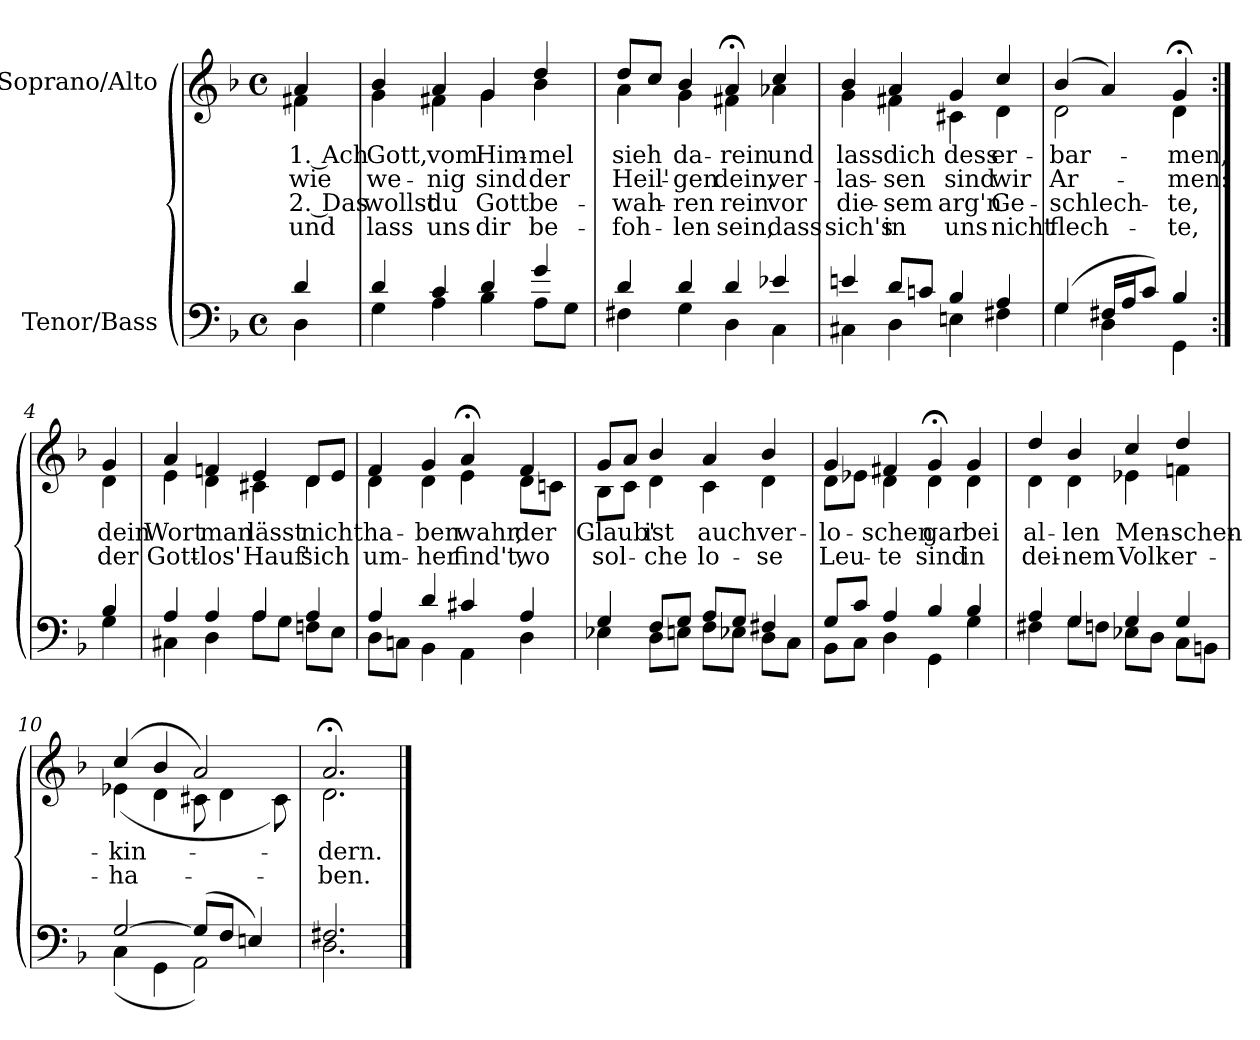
**kern	**kern	**text	**text	**text	**text
*part2	*part1	*part1	*part1	*part1	*part1
*staff2	*staff1	*staff1	*staff1	*staff1	*staff1
*I"Tenor/Bass	*I"Soprano/Alto	*	*	*	*
*clefF4	*clefG2	*	*	*	*
*k[b-]	*k[b-]	*	*	*	*
*M4/4	*M4/4	*	*	*	*
*met(c)	*met(c)	*	*	*	*
=	=	=	=	=	=
*^	*	*	*	*	*
!	!	!	!LO:LY:b	!LO:LY:b	!LO:LY:b	!LO:LY:b
*	*	*^	*	*	*	*
4d/	4D\	4a/	4f#X\	1. Ach	wie	2. Das	und
=1	=1	=1	=1	=1	=1	=1	=1
!	!	!	!	!LO:LY:b	!LO:LY:b	!LO:LY:b	!LO:LY:b
4d/	4G\	4b-/	4g\	Gott,	we-	wollst	lass
!	!	!	!	!LO:LY:b	!LO:LY:b	!LO:LY:b	!LO:LY:b
4c/	4A\	4a/	4f#X\	vom	-nig	du	uns
!	!	!	!	!LO:LY:b	!LO:LY:b	!LO:LY:b	!LO:LY:b
4d/	4B-\	4g/	4g\	Him-	sind	Gott	dir
!	!	!	!	!LO:LY:b	!LO:LY:b	!LO:LY:b	!LO:LY:b
4g/	8A\L	4dd/	4b-\	-mel	der	be-	be-
.	8G\J	.	.	.	.	.	.
=2	=2	=2	=2	=2	=2	=2	=2
!	!	!	!	!LO:LY:b	!LO:LY:b	!LO:LY:b	!LO:LY:b
4d/	4F#X\	8dd/L	4a\	sieh	Heil'-	-wah-	-foh-
.	.	8cc/J	.	.	.	.	.
!	!	!	!	!LO:LY:b	!LO:LY:b	!LO:LY:b	!LO:LY:b
4d/	4G\	4b-/	4g\	da-	-gen	-ren	-len
!	!	!	!	!LO:LY:b	!LO:LY:b	!LO:LY:b	!LO:LY:b
4d/	4D\	4a;</	4f#X\	-rein	dein,	rein	sein,
!	!	!	!	!LO:LY:b	!LO:LY:b	!LO:LY:b	!LO:LY:b
4e-X/	4C\	4cc/	4a-X\	und	ver-	vor	dass
=3	=3	=3	=3	=3	=3	=3	=3
!	!	!	!	!LO:LY:b	!LO:LY:b	!LO:LY:b	!LO:LY:b
4en/	4C#X\	4b-/	4g\	lass	-las-	die-	sich's
!	!	!	!	!LO:LY:b	!LO:LY:b	!LO:LY:b	!LO:LY:b
8d/L	4D\	4a/	4f#X\	dich	-sen	-sem	in
8cn/J	.	.	.	.	.	.	.
!	!	!	!	!LO:LY:b	!LO:LY:b	!LO:LY:b	!LO:LY:b
4B-/	4En\	4g/	4c#X\	dess	sind	arg'n	uns
!	!	!	!	!LO:LY:b	!LO:LY:b	!LO:LY:b	!LO:LY:b
4A/	4F#X\	4cc/	4d\	er-	wir	Ge-	nicht
=4	=4	=4	=4	=4	=4	=4	=4
!	!	!	!	!LO:LY:b	!LO:LY:b	!LO:LY:b	!LO:LY:b
(4G/	4G\	(4b-/	2d\	-bar-	Ar-	-schlech-	flech-
16F#X/LL	4D\	4a/)	.	.	.	.	.
16A/J	.	.	.	.	.	.	.
8c/J)	.	.	.	.	.	.	.
!	!	!	!	!LO:LY:b	!LO:LY:b	!LO:LY:b	!LO:LY:b
4B-/	4GG\	4g;</	4d\	-men,	-men:	-te,	-te,
!!LO:LB:g=z	!!
=4X1:|!	=4X1:|!	=4X1:|!	=4X1:|!	=4X1:|!	=4X1:|!	=4X1:|!	=4X1:|!
!	!	!	!	!LO:LY:b	!LO:LY:b	!	!
4B-/	4G\	4g/	4d\	dein	der	.	.
=5	=5	=5	=5	=5	=5	=5	=5
!	!	!	!	!LO:LY:b	!LO:LY:b	!	!
4A/	4C#X\	4a/	4e\	Wort	Gott-	.	.
!	!	!	!	!LO:LY:b	!LO:LY:b	!	!
4A/	4D\	4fn/	4d\	man	-los'	.	.
!	!	!	!	!LO:LY:b	!LO:LY:b	!	!
4A/	8A\L	4e/	4c#X\	lässt	Hauf'	.	.
.	8G\J	.	.	.	.	.	.
!	!	!	!	!LO:LY:b	!LO:LY:b	!	!
4A/	8Fn\L	8d/L	4d\	nicht	sich	.	.
.	8E\J	8e/J	.	.	.	.	.
=6	=6	=6	=6	=6	=6	=6	=6
!	!	!	!	!LO:LY:b	!LO:LY:b	!	!
4A/	8D\L	4f/	4d\	ha-	um-	.	.
.	8Cn\J	.	.	.	.	.	.
!	!	!	!	!LO:LY:b	!LO:LY:b	!	!
4d/	4BB-\	4g/	4d\	-ben	-her	.	.
!	!	!	!	!LO:LY:b	!LO:LY:b	!	!
4c#X/	4AA\	4a;</	4e\	wahr,	find't,	.	.
!	!	!	!	!LO:LY:b	!LO:LY:b	!	!
4A/	4D\	4f/	8d\L	der	wo	.	.
.	.	.	8cn\J	.	.	.	.
=7	=7	=7	=7	=7	=7	=7	=7
!	!	!	!	!LO:LY:b	!LO:LY:b	!	!
4G/	4E-X\	8g/L	8B-\L	Glaub'	sol-	.	.
.	.	8a/J	8c\J	.	.	.	.
!	!	!	!	!LO:LY:b	!LO:LY:b	!	!
8F/L	8D\L	4b-/	4d\	ist	-che	.	.
8G/J	8En\J	.	.	.	.	.	.
!	!	!	!	!LO:LY:b	!LO:LY:b	!	!
8A/L	8F\L	4a/	4c\	auch	lo-	.	.
8G/J	8E-X\J	.	.	.	.	.	.
!	!	!	!	!LO:LY:b	!LO:LY:b	!	!
4F#X/	8D\L	4b-/	4d\	ver-	-se	.	.
.	8C\J	.	.	.	.	.	.
!!LO:LB:g=z	!!
=8	=8	=8	=8	=8	=8	=8	=8
!	!	!	!	!LO:LY:b	!LO:LY:b	!	!
8G/L	8BB-\L	4g/	8d\L	-lo-	Leu-	.	.
8c/J	8C\J	.	8e-X\J	.	.	.	.
!	!	!	!	!LO:LY:b	!LO:LY:b	!	!
4A/	4D\	4f#X/	4d\	-schen	-te	.	.
!	!	!	!	!LO:LY:b	!LO:LY:b	!	!
4B-/	4GG\	4g;</	4d\	gar	sind	.	.
!	!	!	!	!LO:LY:b	!LO:LY:b	!	!
4B-/	4G\	4g/	4d\	bei	in	.	.
=9	=9	=9	=9	=9	=9	=9	=9
!	!	!	!	!LO:LY:b	!LO:LY:b	!	!
4A/	4F#X\	4dd/	4d\	al-	dei-	.	.
!	!	!	!	!LO:LY:b	!LO:LY:b	!	!
4G/	8G\L	4b-/	4d\	-len	-nem	.	.
.	8Fn\J	.	.	.	.	.	.
!	!	!	!	!LO:LY:b	!LO:LY:b	!	!
4G/	8E-X\L	4cc/	4e-X\	Men-	Volk	.	.
.	8D\J	.	.	.	.	.	.
!	!	!	!	!LO:LY:b	!LO:LY:b	!	!
4G/	8C\L	4dd/	4fn\	-schen-	er-	.	.
.	8BBn\J	.	.	.	.	.	.
=10	=10	=10	=10	=10	=10	=10	=10
!	!	!	!	!LO:LY:b	!LO:LY:b	!	!
[2G/	(4C\	(4cc/	(4e-X\	-kin-	-ha-	.	.
.	4GG\	4b-/	4d\	.	.	.	.
(8G/L]	2AA\)	2a/)	8c#X\	.	.	.	.
8F/J	.	.	4d\	.	.	.	.
4En/)	.	.	.	.	.	.	.
.	.	.	8c#\)	.	.	.	.
=11	=11	=11	=11	=11	=11	=11	=11
!	!	!	!	!LO:LY:b	!LO:LY:b	!	!
2.F#X/	2.D\	2.a;</	2.d\	-dern.	-ben.	.	.
*v	*v	*	*	*	*	*	*
*	*v	*v	*	*	*	*
==	==	==	==	==	==
*-	*-	*-	*-	*-	*-
